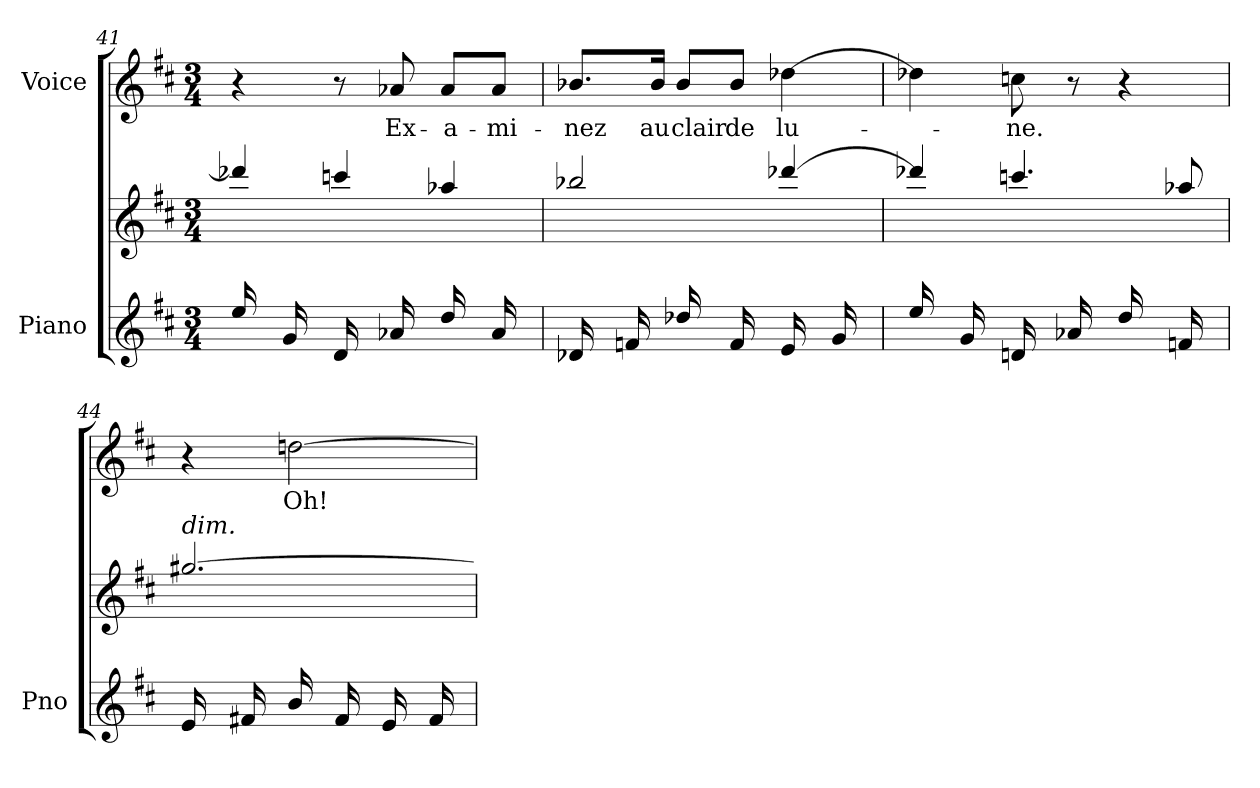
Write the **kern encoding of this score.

**kern	**kern	**dynam	**kern	**text
*part2	*part2	*part2	*part1	*part1
*staff3	*staff2	*staff2/3	*staff1	*staff1
*I"Piano	*	*	*I"Voice	*
*I'Pno	*	*	*	*
*clefG2	*clefG2	*	*clefG2	*
*k[f#c#]	*k[f#c#]	*	*k[f#c#]	*
*M3/4	*M3/4	*	*M3/4	*
=41	=41	=41	=41	=41
*	*^	*	*	*
16ee/LL	4ddd-X/]	16ryy	.	4r	.
16ryy	.	16gg\	.	.	.
16g/	.	16ryy	.	.	.
16ryy	.	16b-X\JJ	.	.	.
16d/LL	4cccn/	16ryy	.	8r	.
16ryy	.	16ffn\	.	.	.
!	!	!	!	!	!LO:LY:b
16a-X/	.	16ryy	.	8a-X/	Ex-
16ryy	.	16ccn\JJ	.	.	.
!	!	!	!	!	!LO:LY:b
16dd/LL	4aa-X/	16ryy	.	8a-/L	-a-
16ryy	.	16ff\	.	.	.
!	!	!	!	!	!LO:LY:b
16a-/	.	16ryy	.	8a-/J	-mi-
16ryy	.	16cc\JJ	.	.	.
!!LO:LB:g=z
=42	=42	=42	=42	=42	=42
!	!	!	!LO:DY:a	!	!LO:LY:b
!	!	!	!LO:DY:n=1:a	!	!
16d-X/LL	2bb-X/	16ryy	other-dynamics f	8.b-X/L	-nez
16ryy	.	16ffn\	.	.	.
16fn/	.	16ryy	.	.	.
!	!	!	!	!	!LO:LY:b
16ryy	.	16b-X\JJ	.	16b-/Jk	au
!	!	!	!	!	!LO:LY:b
16dd-X/LL	.	16ryy	.	8b-/L	clair
16ryy	.	16ff\	.	.	.
!	!	!	!	!	!LO:LY:b
16f/	.	16ryy	.	8b-/J	de
16ryy	.	16b-\JJ	.	.	.
!	!	!	!	!	!LO:LY:b
16e/LL	[>4ddd-X/	16ryy	.	[4dd-X\	lu-
16ryy	.	16gg\	.	.	.
16g/	.	16ryy	.	.	.
16ryy	.	16b-\JJ	.	.	.
!!LO:LB:g=z
=43	=43	=43	=43	=43	=43
16ee/LL	4ddd-X/]	16ryy	.	4dd-X\]	.
16ryy	.	16gg\	.	.	.
16g/	.	16ryy	.	.	.
16ryy	.	16b-X\JJ	.	.	.
!	!	!	!	!	!LO:LY:b
16dn/LL	4.cccn/	16ryy	.	8ccn\	-ne.
16ryy	.	16ffn\	.	.	.
16a-X/	.	16ryy	.	8r	.
16ryy	.	16ccn\JJ	.	.	.
16dd/LL	.	16ryy	.	4r	.
16ryy	.	16ff\	.	.	.
16fn/	8aa-X/	16ryy	.	.	.
16ryy	.	16bn\JJ	.	.	.
=44	=44	=44	=44	=44	=44
!	!LO:TX:a:i:t=dim.	!	!	!	!
16e/LL	[>2.gg#X/	16ryy	.	4r	.
16ryy	.	16ddn\	.	.	.
16f#X/	.	16ryy	.	.	.
16ryy	.	16g#X\JJ	.	.	.
!	!	!	!	!	!LO:LY:b
16b/LL	.	16ryy	.	[2ddn\	Oh!
16ryy	.	16dd\	.	.	.
16f#/	.	16ryy	.	.	.
16ryy	.	16g#\JJ	.	.	.
16e/LL	.	16ryy	.	.	.
16ryy	.	16dd\	.	.	.
16f#/	.	16ryy	.	.	.
16ryy	.	16g#\JJ	.	.	.
*	*v	*v	*	*	*
=	=	=	=	=
*-	*-	*-	*-	*-
